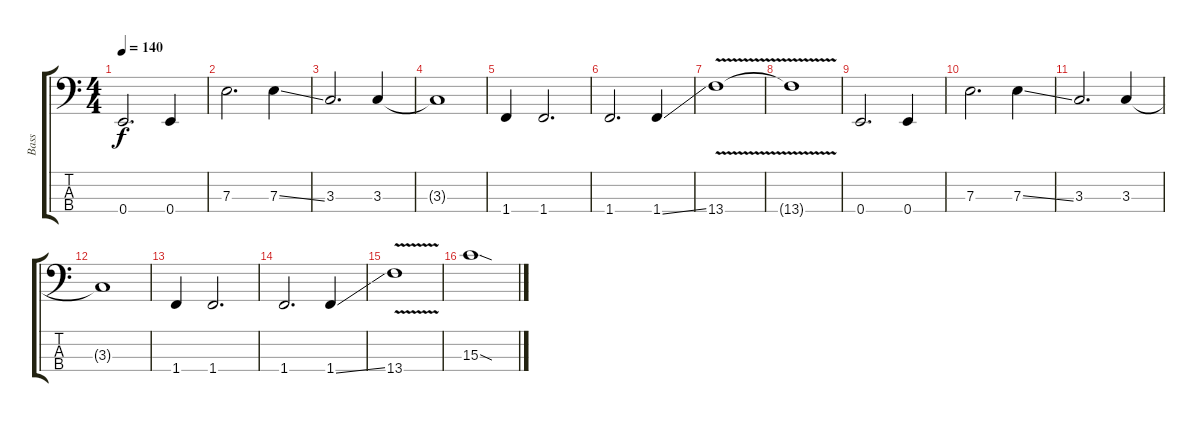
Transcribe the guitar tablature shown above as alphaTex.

\track ("Bass" "Bass") {instrument electricbasspick}
\staff {score tabs}
\tuning (G2 D2 A1 E1) {hide}
\ts (4 4)
\tempo 140
\clef f4
\ks c
0.4.2{d dy f} 0.4.4 |
7.3.2{d} 7.3{ss}.4 |
3.3.2{d} 3.3.4 |
3.3{t}.1 |
1.4.4 1.4.2{d} |
1.4.2{d} 1.4{ss}.4 |
13.4{v}.1 |
13.4{v t}.1 |
0.4.2{d} 0.4.4 |
7.3.2{d} 7.3{ss}.4 |
3.3.2{d} 3.3.4 |
3.3{t}.1 |
1.4.4 1.4.2{d} |
1.4.2{d} 1.4{ss}.4 |
13.4{v}.1 |
15.3{sod}.1
